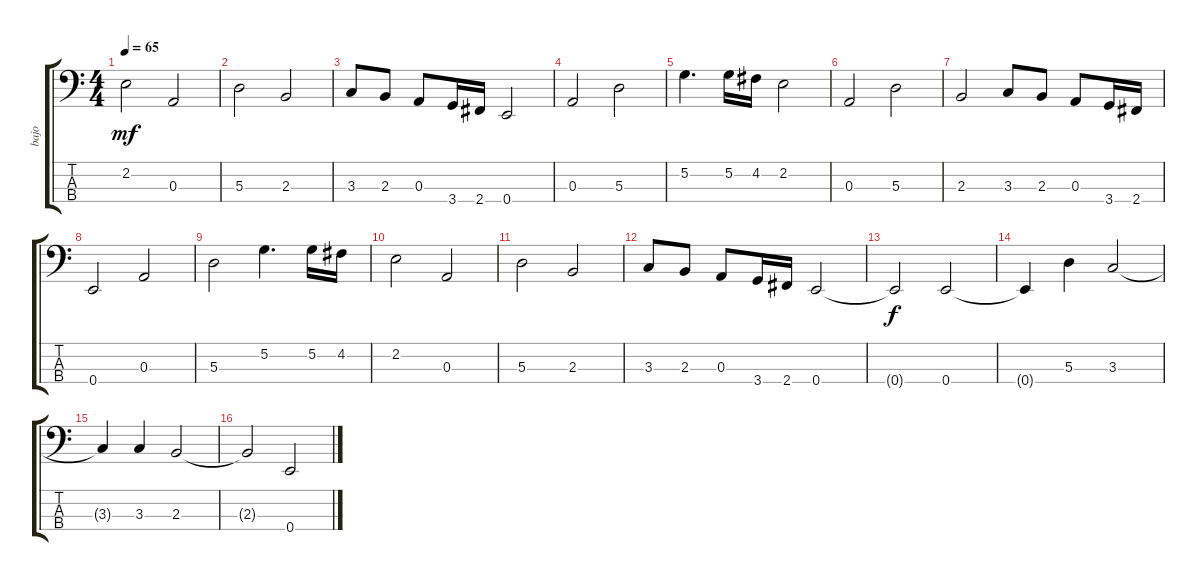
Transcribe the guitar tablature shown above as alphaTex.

\track ("bajo" "bajo") {instrument electricbassfinger}
\staff {score tabs}
\tuning (G2 D2 A1 E1) {hide}
\ts (4 4)
\tempo 65
\clef f4
\ks c
2.2.2{dy mf} 0.3.2 |
5.3.2 2.3.2 |
3.3.8 2.3.8 0.3.8 3.4.16 2.4.16 0.4.2 |
0.3.2 5.3.2 |
5.2.4{d} 5.2.16 4.2.16 2.2.2 |
0.3.2 5.3.2 |
2.3.2 3.3.8 2.3.8 0.3.8 3.4.16 2.4.16 |
0.4.2 0.3.2 |
5.3.2 5.2.4{d} 5.2.16 4.2.16 |
2.2.2 0.3.2 |
5.3.2 2.3.2 |
3.3.8 2.3.8 0.3.8 3.4.16 2.4.16 0.4.2 |
0.4{t}.2{dy f} 0.4.2 |
0.4{t}.4 5.3.4 3.3.2 |
3.3{t}.4 3.3.4 2.3.2 |
2.3{t}.2 0.4.2
